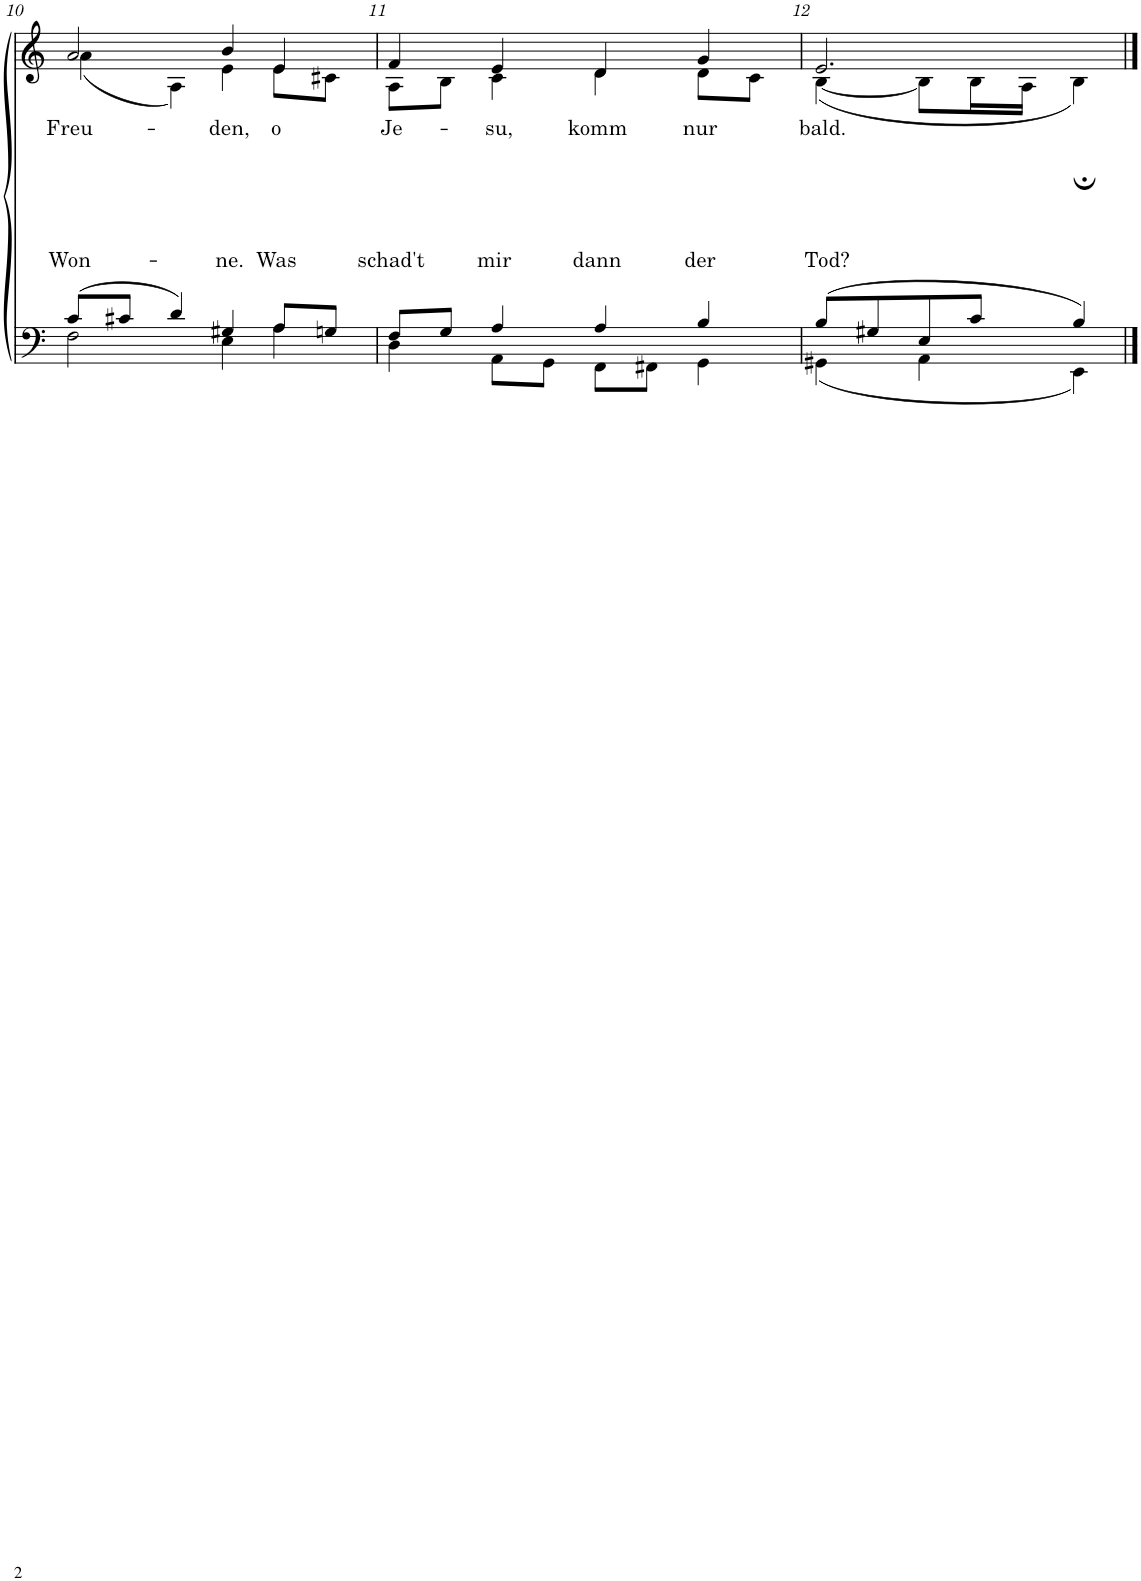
**kern	**kern	**text	**text	**text	**text
*part2	*part1	*part1	*part1	*part1	*part1
*staff2	*staff1	*staff1	*staff1	*staff1	*staff1
*I"Tenor/Bass	*I"Soprano/Alto	*	*	*	*
!!LO:PB:g=z
*clefF4	*clefG2	*	*	*	*
*k[]	*k[]	*	*	*	*
*M4/4	*M4/4	*	*	*	*
*met(c)	*met(c)	*	*	*	*
=10	=10	=10	=10	=10	=10
*^	*	*	*	*	*
!	!	!	!LO:LY:b	!	!	!LO:LY:b
*	*	*^	*	*	*	*
(8c/L	2F\	2a/	(4a\	Freu-	.	.	Won-
8c#X/J	.	.	.	.	.	.	.
4d/)	.	.	4A\)	.	.	.	.
!	!	!	!	!LO:LY:b	!	!	!LO:LY:b
4G#X/	4E\	4b/	4e\	-den,	.	.	-ne.
!	!	!	!	!LO:LY:b	!	!	!LO:LY:b
8A/L	4A\	4e/	8e\L	o	.	.	Was
8Gn/J	.	.	8c#X\J	.	.	.	.
=11	=11	=11	=11	=11	=11	=11	=11
!	!	!	!	!LO:LY:b	!	!	!LO:LY:b
8F/L	4D\	4f/	8A\L	Je-	.	.	schad't
8G/J	.	.	8B\J	.	.	.	.
!	!	!	!	!LO:LY:b	!	!	!LO:LY:b
4A/	8AA\L	4e/	4c\	-su,	.	.	mir
.	8GG\J	.	.	.	.	.	.
!	!	!	!	!LO:LY:b	!	!	!LO:LY:b
4A/	8FF\L	4d/	4d\	komm	.	.	dann
.	8FF#X\J	.	.	.	.	.	.
!	!	!	!	!LO:LY:b	!	!	!LO:LY:b
4B/	4GG\	4g/	8d\L	nur	.	.	der
.	.	.	8c\J	.	.	.	.
=12	=12	=12	=12	=12	=12	=12	=12
!	!	!	!	!LO:LY:b	!	!	!LO:LY:b
(8B/L	(4GG#X\	2.e/	([4B\	bald.	.	.	Tod?
8G#X/	.	.	.	.	.	.	.
8E/	4AA\	.	8B\L]	.	.	.	.
8c/J	.	.	16B\L	.	.	.	.
.	.	.	16A\JJ	.	.	.	.
4B/)	4EE\)	.	4B;\)	.	.	.	.
*v	*v	*	*	*	*	*	*
*	*v	*v	*	*	*	*
==	==	==	==	==	==
*-	*-	*-	*-	*-	*-
